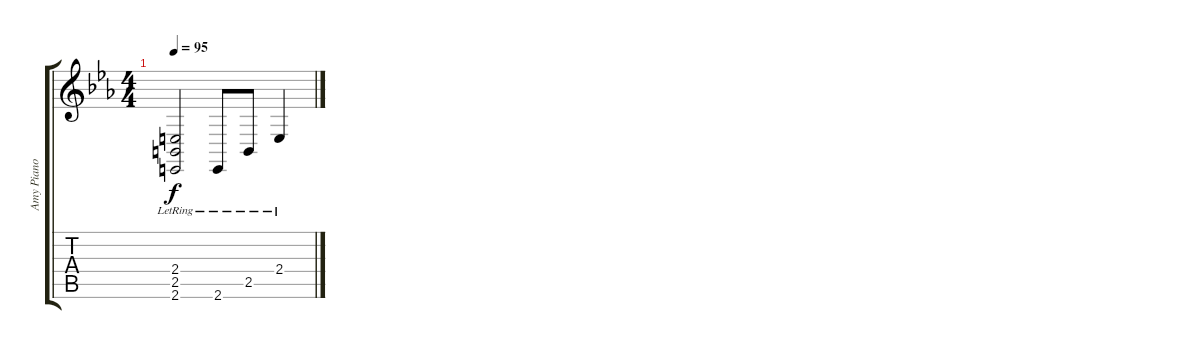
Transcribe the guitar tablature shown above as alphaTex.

\track ("Amy Piano" "Amy Piano") {instrument acousticgrandpiano}
\staff {score tabs}
\tuning (E4 B3 G3 D3 A2 D2) {hide}
\ts (4 4)
\tempo 95
\clef g2
\ks eb
(2.4{lr} 2.5{lr} 2.6{lr}).2{dy f} 2.6{lr}.8 2.5{lr}.8 2.4{lr}.4
